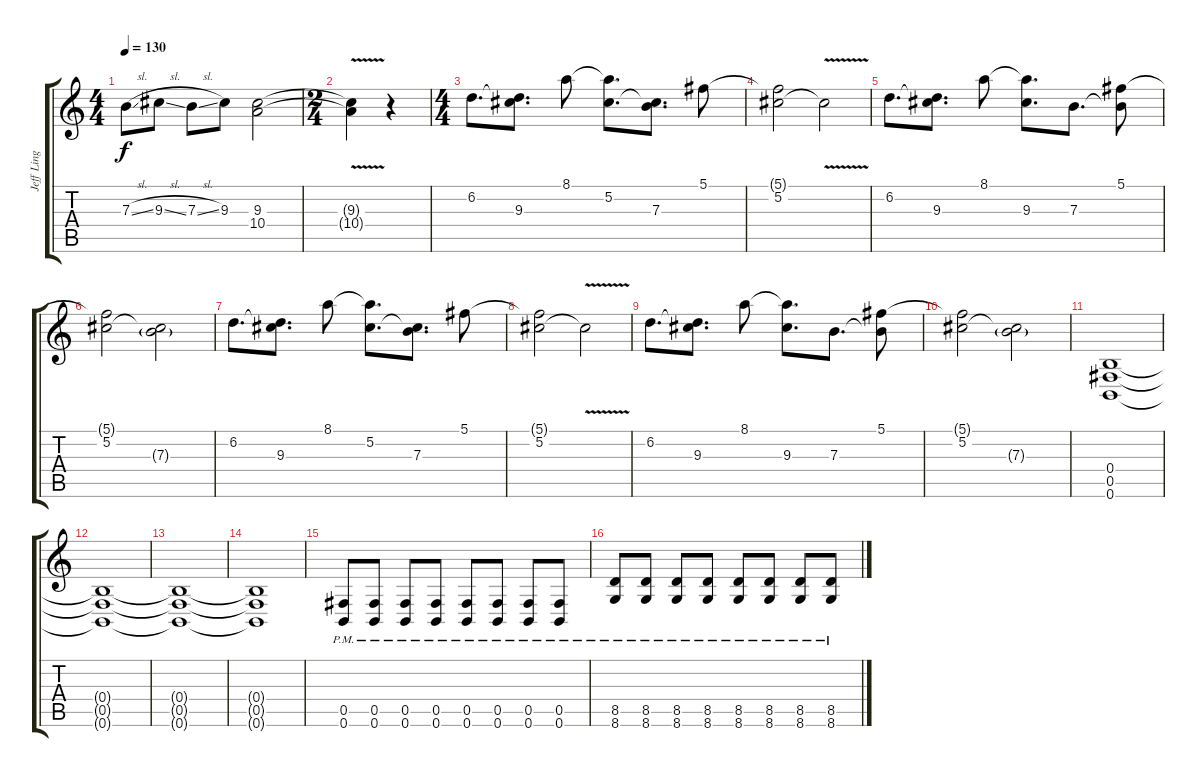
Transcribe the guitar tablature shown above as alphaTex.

\track ("Jeff Ling" "Jeff Ling") {instrument distortionguitar}
\staff {score tabs}
\tuning (Db4 Ab3 E3 B2 Gb2 B1) {hide}
\ts (4 4)
\tempo 130
\clef g2
\ks c
7.3{sl}.8{dy f} 9.3{sl}.8 7.3{sl}.8 9.3.8 (9.3 10.4).2 |
\ts (2 4)
(9.3{v t} 10.4{v t}).4 r.4 |
\ts (4 4)
6.2.8{d} (6.2{t} 9.3).8{d} 8.1.8 (8.1{t} 5.2).8{d} (5.2{t} 7.3).8{d} 5.1.8 |
(5.1{t} 5.2).2 5.2{v t}.2 |
6.2.8{d} (6.2{t} 9.3).8{d} 8.1.8 (8.1{t} 9.3).8{d} 7.3.8{d} (5.1 7.3{t}).8 |
(5.1{t} 5.2).2 (5.2{t} 7.3{g}).2 |
6.2.8{d} (6.2{t} 9.3).8{d} 8.1.8 (8.1{t} 5.2).8{d} (5.2{t} 7.3).8{d} 5.1.8 |
(5.1{t} 5.2).2 5.2{v t}.2 |
6.2.8{d} (6.2{t} 9.3).8{d} 8.1.8 (8.1{t} 9.3).8{d} 7.3.8{d} (5.1 7.3{t}).8 |
(5.1{t} 5.2).2 (5.2{t} 7.3{g}).2 |
(0.4 0.5 0.6).1 |
(0.4{t} 0.5{t} 0.6{t}).1 |
(0.4{t} 0.5{t} 0.6{t}).1 |
(0.4{t} 0.5{t} 0.6{t}).1 |
(0.5{pm} 0.6{pm}).8 (0.5{pm} 0.6{pm}).8 (0.5{pm} 0.6{pm}).8 (0.5{pm} 0.6{pm}).8 (0.5{pm} 0.6{pm}).8 (0.5{pm} 0.6{pm}).8 (0.5{pm} 0.6{pm}).8 (0.5{pm} 0.6{pm}).8 |
(8.5{pm} 8.6{pm}).8 (8.5{pm} 8.6{pm}).8 (8.5{pm} 8.6{pm}).8 (8.5{pm} 8.6{pm}).8 (8.5{pm} 8.6{pm}).8 (8.5{pm} 8.6{pm}).8 (8.5{pm} 8.6{pm}).8 (8.5{pm} 8.6{pm}).8
